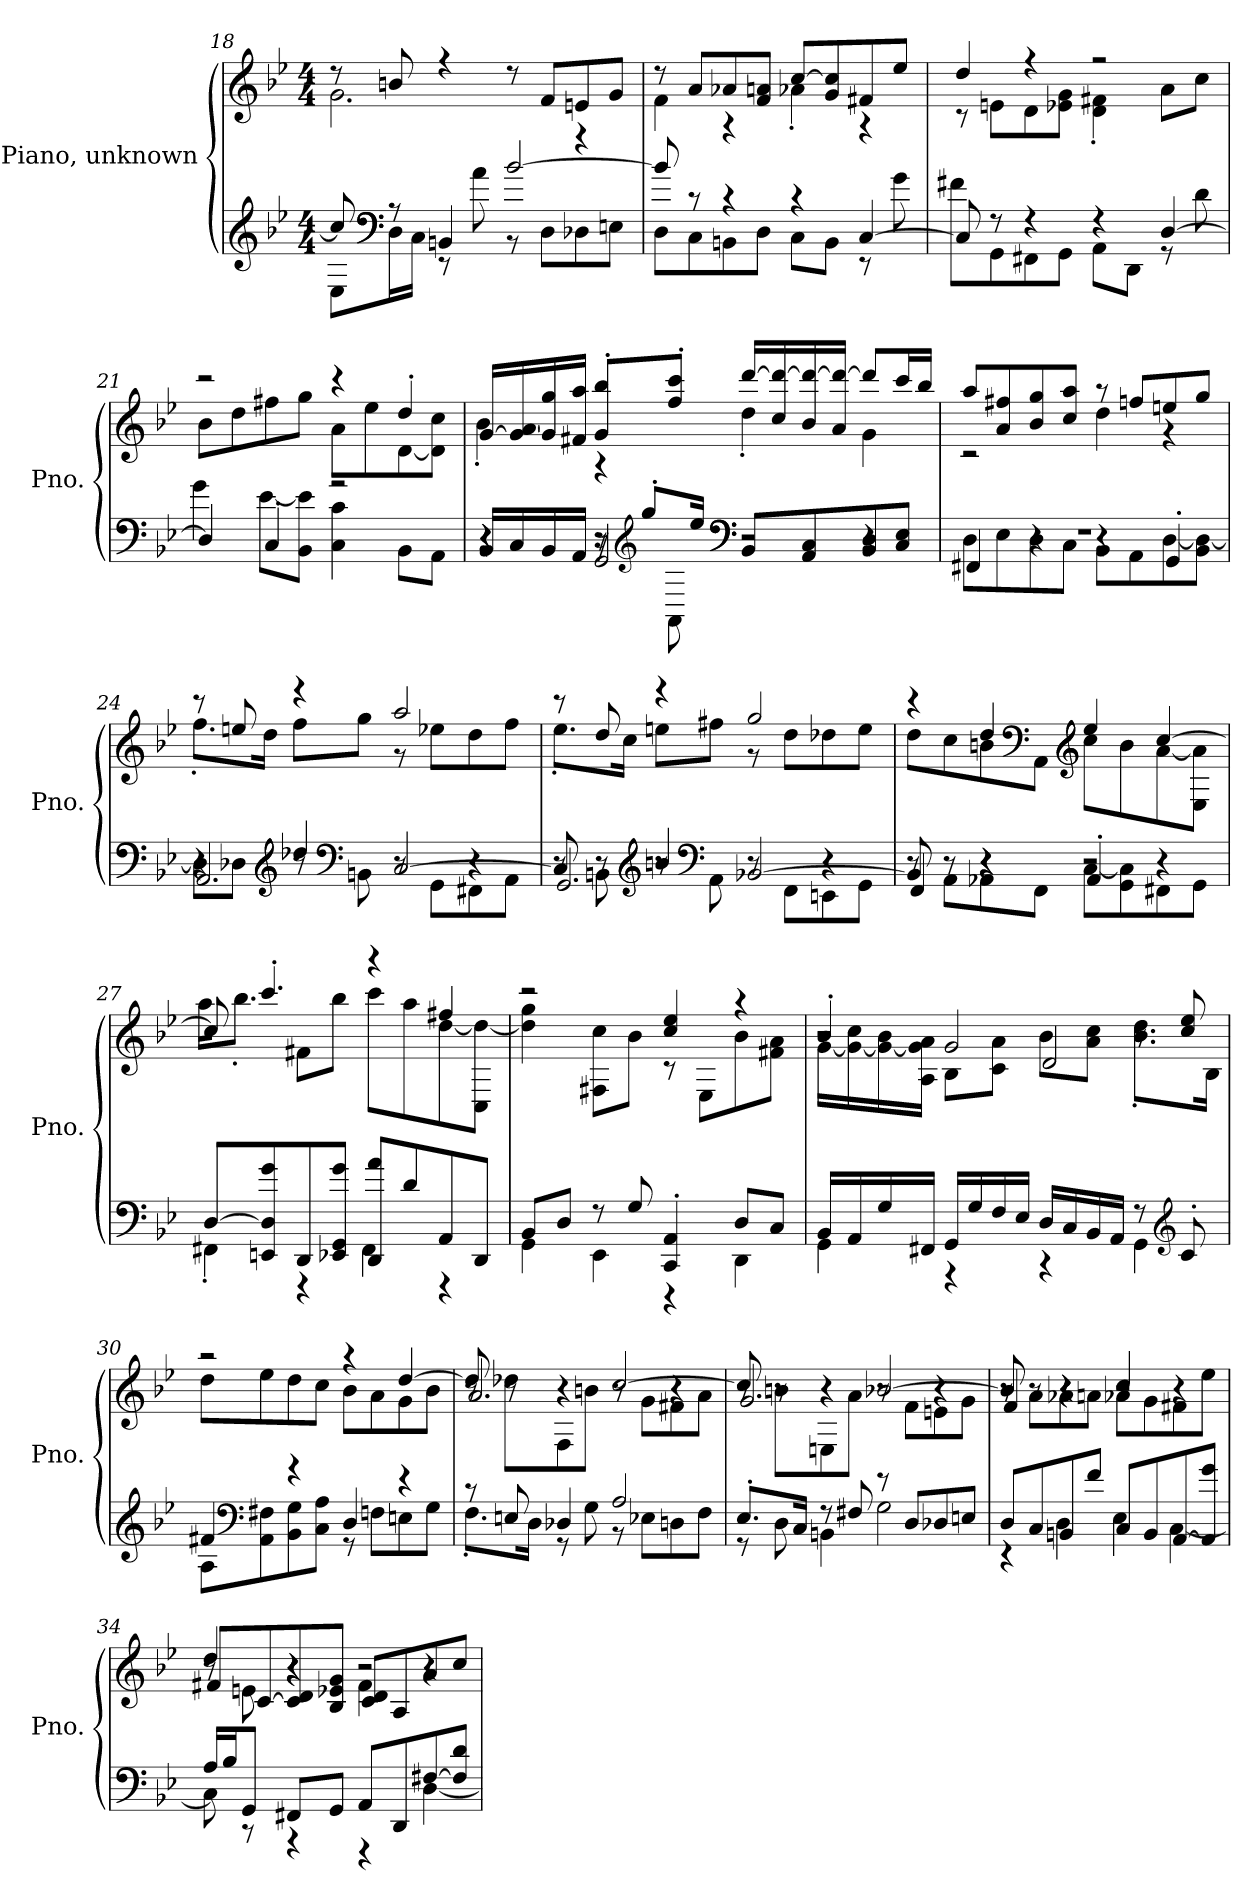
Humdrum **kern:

**kern	**kern
*part1	*part1
*staff2	*staff1
*I"Piano, unknown	*
*I'Pno.	*
!!LO:LB:g=z
*clefG2	*clefG2
*k[b-e-]	*k[b-e-]
*M4/4	*M4/4
=18	=18
*^	*^
8cc/]	8E-\L	8r	2.g\
*clefF4	*	*	*
8r	16D\L	8bn/	.
.	16C\JJ	.	.
4BBn/	8r	4r	.
.	8a\	.	.
[2b-/	8r	8r	.
.	8D\L	8f/L	.
.	8D-X\	8en/	4r
.	8En\J	8g/J	.
=19	=19	=19	=19
8b-/]	8D\L	8r	4f\
8r	8C\	8a/L	.
4r	8BBn\	8a-X/	4r
.	8D\J	8f/ 8an/J	.
4r	8C\L	[8cc/L	4a-X'\
.	8BB\J	8g/ 8cc/]	.
[4C/	8r	8f#X/	4r
.	8g\	8ee-/J	.
=20	=20	=20	=20
8C/]	8f#X\L	4dd/	8r
8r	8GG\	.	8en\L
4r	8FF#X\	4r	8d\
.	8GG\J	.	8e-X\ 8g\J
4r	8AA\L	2r	4d\' 4f#X\'
.	8DD\J	.	.
[4D/	8r	.	8a\L
.	8d\	.	8cc\J
!!LO:PB:g=z	!!
=21	=21	=21	=21
4D/]	4g\	2r	8b-\L
.	.	.	8dd\
4C'/	[8e-\L	.	8ff#X\
.	8BB-\ 8e-\]J	.	8gg\J
2r	4C\ 4c\	4r	8a\L
.	.	.	8ee-\
.	8BB-\L	4dd'/	[8d\
.	8AA\J	.	8d\] 8cc\J
=22	=22	=22	=22
*	*^	*	*
16BB-/LL	4r	4r	[16g/LL	4b-'\
16C/	.	.	16g/_ 16a/	.
16BB-/	.	.	16g/] 16gg/	.
16AA/JJ	.	.	16f#X/ 16aa/JJ	.
16r	8r	2GG/	8g/' 8bb-/'L	4r
*clefG2	*	*	*	*
8gg'/L	.	.	.	.
.	8AA\	.	8ff/' 8ccc/'J	.
16ee-/Jk	.	.	.	.
*clefF4	*	*	*	*
8BB-/L	2r	.	[16ddd/LL	4dd'\
.	.	.	16cc/ 16ddd/_	.
8AA/ 8C/	.	.	16b-/ 16ddd/_	.
.	.	.	16a/ 16ddd/_JJ	.
8BB-/ 8D/	.	4r	8ddd/L]	4g\
8C/ 8E-/J	.	.	16ccc/L	.
.	.	.	16bb-/JJ	.
!!LO:LB:g=z	!!
=23	=23	=23	=23	=23
1r	8D\L	4FF#X/	8aa/L	2r
.	8E-\	.	8a/ 8ff#X/	.
.	8D\	4r	8b-/ 8gg/	.
.	8C\J	.	8cc/ 8aa/J	.
.	8BB-\L	4r	8r	4dd\
.	8AA\	.	8ffn/L	.
.	[8D\	4GG'/	8een/	4r
.	8BB-\ 8D\_J	.	8gg/J	.
=24	=24	=24	=24	=24
4r	8D\L]	2.AA/	8r	8.ff'\L
.	8D-X\J	.	8een/	.
.	.	.	.	16dd\Jk
*clefG2	*	*	*	*
4dd-X/	8r	.	4r	8ff\L
*clefF4	*	*	*	*
.	8BBn\	.	.	8gg\J
[2C/	8r	.	2aa/	8r
.	8GG\L	.	.	8ee-X\L
.	8FF#X\	4r	.	8dd\
.	8AA\J	.	.	8ff\J
!!LO:LB:g=z	!!
=25	=25	=25	=25	=25
8C/]	8r	2.GG/	8r	8.ee-'\L
8r	8BBn\	.	8dd/	.
.	.	.	.	16cc\Jk
*clefG2	*	*	*	*
4bn/	8r	.	4r	8een\L
*clefF4	*	*	*	*
.	8AA\	.	.	8ff#X\J
[2BB-X/	8r	.	2gg/	8r
.	8FF\L	.	.	8dd\L
.	8EEn\	4r	.	8dd-X\
.	8GG\J	.	.	8ee\J
=26	=26	=26	=26	=26
8BB-/]	8r	4FF/	4r	8dd\L
8r	8AA\L	.	.	8cc\
4r	8AA-X\	4r	4dd/	8bn\
*	*	*	*clefF4	*
.	8FF\J	.	.	8AA\J
*	*	*	*clefG2	*
2r	[8C\L	4AA-'/	4ee-/	8cc\L
.	8GG\ 8C\]	.	.	8b\
.	8FF#X\	4r	[4cc/	[8a\
.	8GG\J	.	.	8E-\ 8a\]J
*	*v	*v	*	*
!!LO:LB:g=z	!!
=27	=27	=27	=27
[8D/L	4FF#X'\	8cc/]	16aa\KL
.	.	.	8.bb-'\J
8EEn/ 8D/] 8g/	.	4.ccc'/	.
8DD/	4r	.	8f#X\L
8EE-X/ 8GG/ 8g/J	.	.	8bb-\J
8DD/ 8a/L	4FF#\	4r	8ccc\L
8d/	.	.	8aa\
8AA/	4r	4ff#X/	[8dd\
8DD/J	.	.	8C\ 8dd\_J
=28	=28	=28	=28
8BB-/L	4GG\	2r	4dd\] 4gg\
8D/J	.	.	.
8r	4EE-\	.	8F#X\ 8cc\L
8G/	.	.	8b-\J
4CC/' 4AA/'	4r	4cc/ 4ee-/	8r
.	.	.	8E-\L
8D/L	4DD\	4r	8b-\
8C/J	.	.	8f#X\ 8a\J
!!LO:LB:g=z
=29	=29	=29	=29
*	*	*	*^
16BB-/LL	4GG\	4b-'/	[16g\LL	2r
16AA/	.	.	16g\_ 16cc\	.
16G/	.	.	16g\_ 16b-\	.
16FF#X/JJ	.	.	16A\ 16g\] 16a\JJ	.
16GG/LL	4r	2g/	8B-\L	.
16G/	.	.	.	.
16F/	.	.	8c\ 8a\J	.
16E-/JJ	.	.	.	.
16D/LL	4r	.	8b-\L	2d/
16C/	.	.	.	.
16BB-/	.	.	8a\ 8cc\J	.
16AA/JJ	.	.	.	.
8r	4GG\	8r	8.b-\' 8.dd\'L	.
*clefG2	*	*	*	*
8c'/	.	8cc/ 8ee-/	.	.
.	.	.	16B-\Jk	.
*	*	*	*v	*v
=30	=30	=30	=30
4f#X/	8A\L	2r	8dd\L
*clefF4	*	*	*
.	8AA\ 8F#X\	.	8ee-\
4r	8BB-\ 8G\	.	8dd\
.	8C\ 8A\J	.	8cc\J
4D/	8r	4r	8b-\L
.	8Fn\L	.	8a\
4r	8En\	[4dd/	8g\
.	8G\J	.	8b-\J
!!LO:LB:g=z
=31	=31	=31	=31
*	*	*	*^
8r	8.F'\L	8dd/]	8r	2.a/
8En/	.	8r	8dd-X\L	.
.	16D\Jk	.	.	.
4D-X/	8r	4r	8F\	.
.	8G\	.	8bn\J	.
2A/	8r	[2cc/	8r	.
.	8E-X\L	.	8g\L	.
.	8Dn\	.	8f#X\	4r
.	8F\J	.	8a\J	.
=32	=32	=32	=32	=32
8.E-'/L	8r	8cc/]	8r	2.g/
.	8D\	8r	8bn\L	.
16C/Jk	.	.	.	.
8r	4BBn\	4r	8En\	.
8F#X/	.	.	8a\J	.
8r	2G\	[2b-X/	8r	.
8D/L	.	.	8f\L	.
8D-X/	.	.	8en\	4r
8En/J	.	.	8g\J	.
=33	=33	=33	=33	=33
8D/L	4r	8b-/]	8r	4f/
8C/	.	8r	8a\L	.
8BBn/	4D\	4r	8a-X\	4r
8f/J	.	.	8an\J	.
8C/L	4E-\	4cc/	8a-X\L	2r
8BB/	.	.	8g\	.
[8AA/	[4C\	4r	8f#X\	.
8AA/] 8g/J	.	.	8ee-\J	.
!!LO:PB:g=z	!!	!!
=34	=34	=34	=34	=34
16A/LL	8C\]	4dd/	8r	8f#X/L
16B-/J	.	.	.	.
8GG/J	8r	.	8en\	[8c/
8FF#X/L	4r	4r	4r	8c/] 8d/
8GG/J	.	.	.	8B-/ 8e-X/ 8g/J
8AA/L	4r	2r	4f#\	8c/ 8d/L
8DD/	.	.	.	8A/
[8F#X/	[4D\	.	4r	8a/
8F#/] 8d/J	.	.	.	8cc/J
*v	*v	*	*	*
*	*v	*v	*v
=	=
*-	*-
